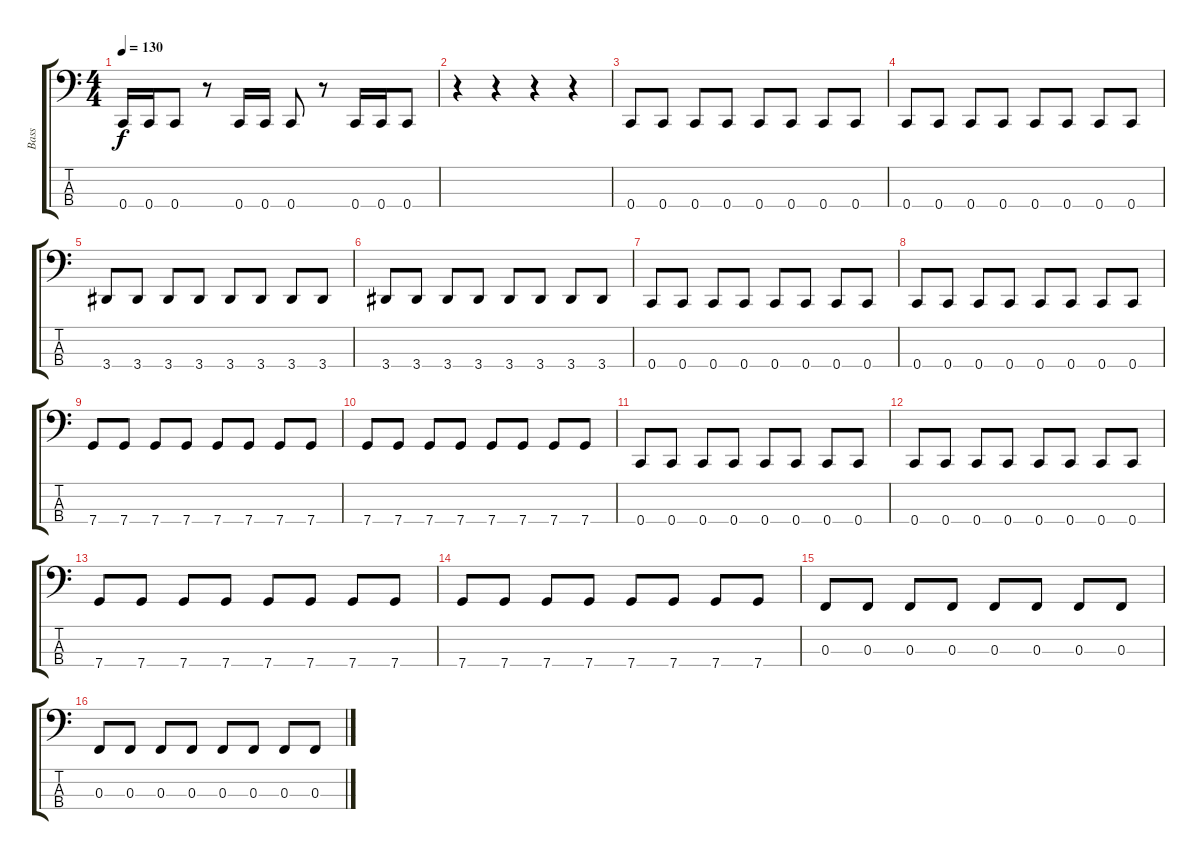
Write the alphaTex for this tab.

\track ("Bass" "Bass") {instrument electricbassfinger}
\staff {score tabs}
\tuning (Eb2 Bb1 F1 C1) {hide}
\ts (4 4)
\tempo 130
\clef f4
\ks c
0.4.16{dy f} 0.4.16 0.4.8 r.8 0.4.16 0.4.16 0.4.8 r.8 0.4.16 0.4.16 0.4.8 |
r.4 r.4 r.4 r.4 |
0.4.8 0.4.8 0.4.8 0.4.8 0.4.8 0.4.8 0.4.8 0.4.8 |
0.4.8 0.4.8 0.4.8 0.4.8 0.4.8 0.4.8 0.4.8 0.4.8 |
3.4.8 3.4.8 3.4.8 3.4.8 3.4.8 3.4.8 3.4.8 3.4.8 |
3.4.8 3.4.8 3.4.8 3.4.8 3.4.8 3.4.8 3.4.8 3.4.8 |
0.4.8 0.4.8 0.4.8 0.4.8 0.4.8 0.4.8 0.4.8 0.4.8 |
0.4.8 0.4.8 0.4.8 0.4.8 0.4.8 0.4.8 0.4.8 0.4.8 |
7.4.8 7.4.8 7.4.8 7.4.8 7.4.8 7.4.8 7.4.8 7.4.8 |
7.4.8 7.4.8 7.4.8 7.4.8 7.4.8 7.4.8 7.4.8 7.4.8 |
0.4.8 0.4.8 0.4.8 0.4.8 0.4.8 0.4.8 0.4.8 0.4.8 |
0.4.8 0.4.8 0.4.8 0.4.8 0.4.8 0.4.8 0.4.8 0.4.8 |
7.4.8 7.4.8 7.4.8 7.4.8 7.4.8 7.4.8 7.4.8 7.4.8 |
7.4.8 7.4.8 7.4.8 7.4.8 7.4.8 7.4.8 7.4.8 7.4.8 |
0.3.8 0.3.8 0.3.8 0.3.8 0.3.8 0.3.8 0.3.8 0.3.8 |
0.3.8 0.3.8 0.3.8 0.3.8 0.3.8 0.3.8 0.3.8 0.3.8
